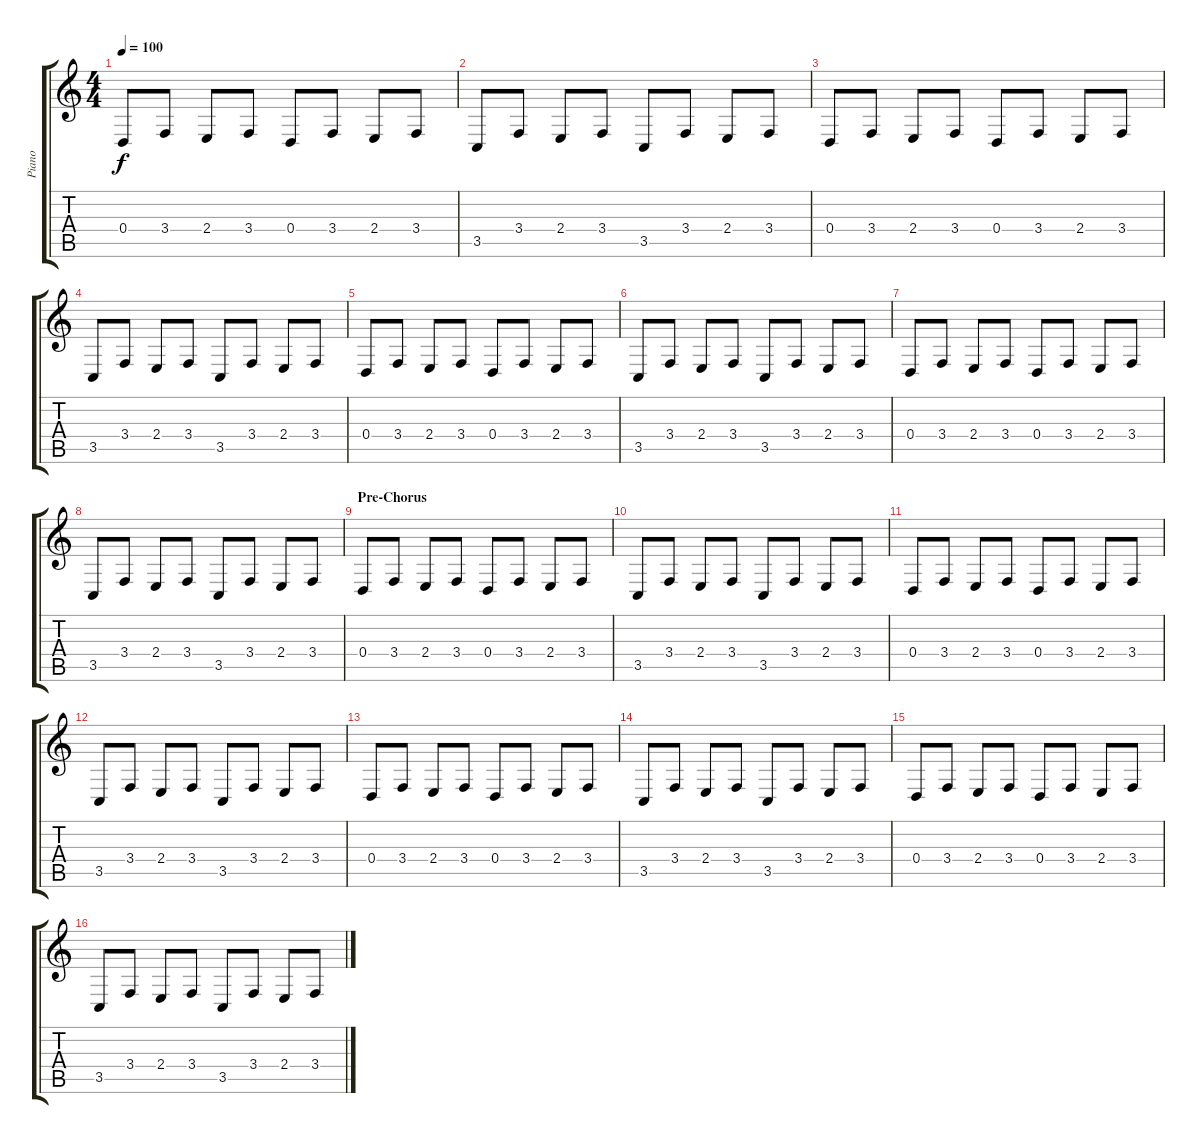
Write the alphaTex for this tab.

\track ("Piano" "Piano") {instrument acousticgrandpiano}
\staff {score tabs}
\tuning (E4 B3 G3 D3 A2 E2) {hide}
\ts (4 4)
\tempo 100
\clef g2
\ks c
0.4.8{dy f} 3.4.8 2.4.8 3.4.8 0.4.8 3.4.8 2.4.8 3.4.8 |
3.5.8 3.4.8 2.4.8 3.4.8 3.5.8 3.4.8 2.4.8 3.4.8 |
0.4.8 3.4.8 2.4.8 3.4.8 0.4.8 3.4.8 2.4.8 3.4.8 |
3.5.8 3.4.8 2.4.8 3.4.8 3.5.8 3.4.8 2.4.8 3.4.8 |
0.4.8 3.4.8 2.4.8 3.4.8 0.4.8 3.4.8 2.4.8 3.4.8 |
3.5.8 3.4.8 2.4.8 3.4.8 3.5.8 3.4.8 2.4.8 3.4.8 |
0.4.8 3.4.8 2.4.8 3.4.8 0.4.8 3.4.8 2.4.8 3.4.8 |
3.5.8 3.4.8 2.4.8 3.4.8 3.5.8 3.4.8 2.4.8 3.4.8 |
\section ("" "Pre-Chorus")
0.4.8 3.4.8 2.4.8 3.4.8 0.4.8 3.4.8 2.4.8 3.4.8 |
3.5.8 3.4.8 2.4.8 3.4.8 3.5.8 3.4.8 2.4.8 3.4.8 |
0.4.8 3.4.8 2.4.8 3.4.8 0.4.8 3.4.8 2.4.8 3.4.8 |
3.5.8 3.4.8 2.4.8 3.4.8 3.5.8 3.4.8 2.4.8 3.4.8 |
0.4.8 3.4.8 2.4.8 3.4.8 0.4.8 3.4.8 2.4.8 3.4.8 |
3.5.8 3.4.8 2.4.8 3.4.8 3.5.8 3.4.8 2.4.8 3.4.8 |
0.4.8 3.4.8 2.4.8 3.4.8 0.4.8 3.4.8 2.4.8 3.4.8 |
3.5.8 3.4.8 2.4.8 3.4.8 3.5.8 3.4.8 2.4.8 3.4.8
